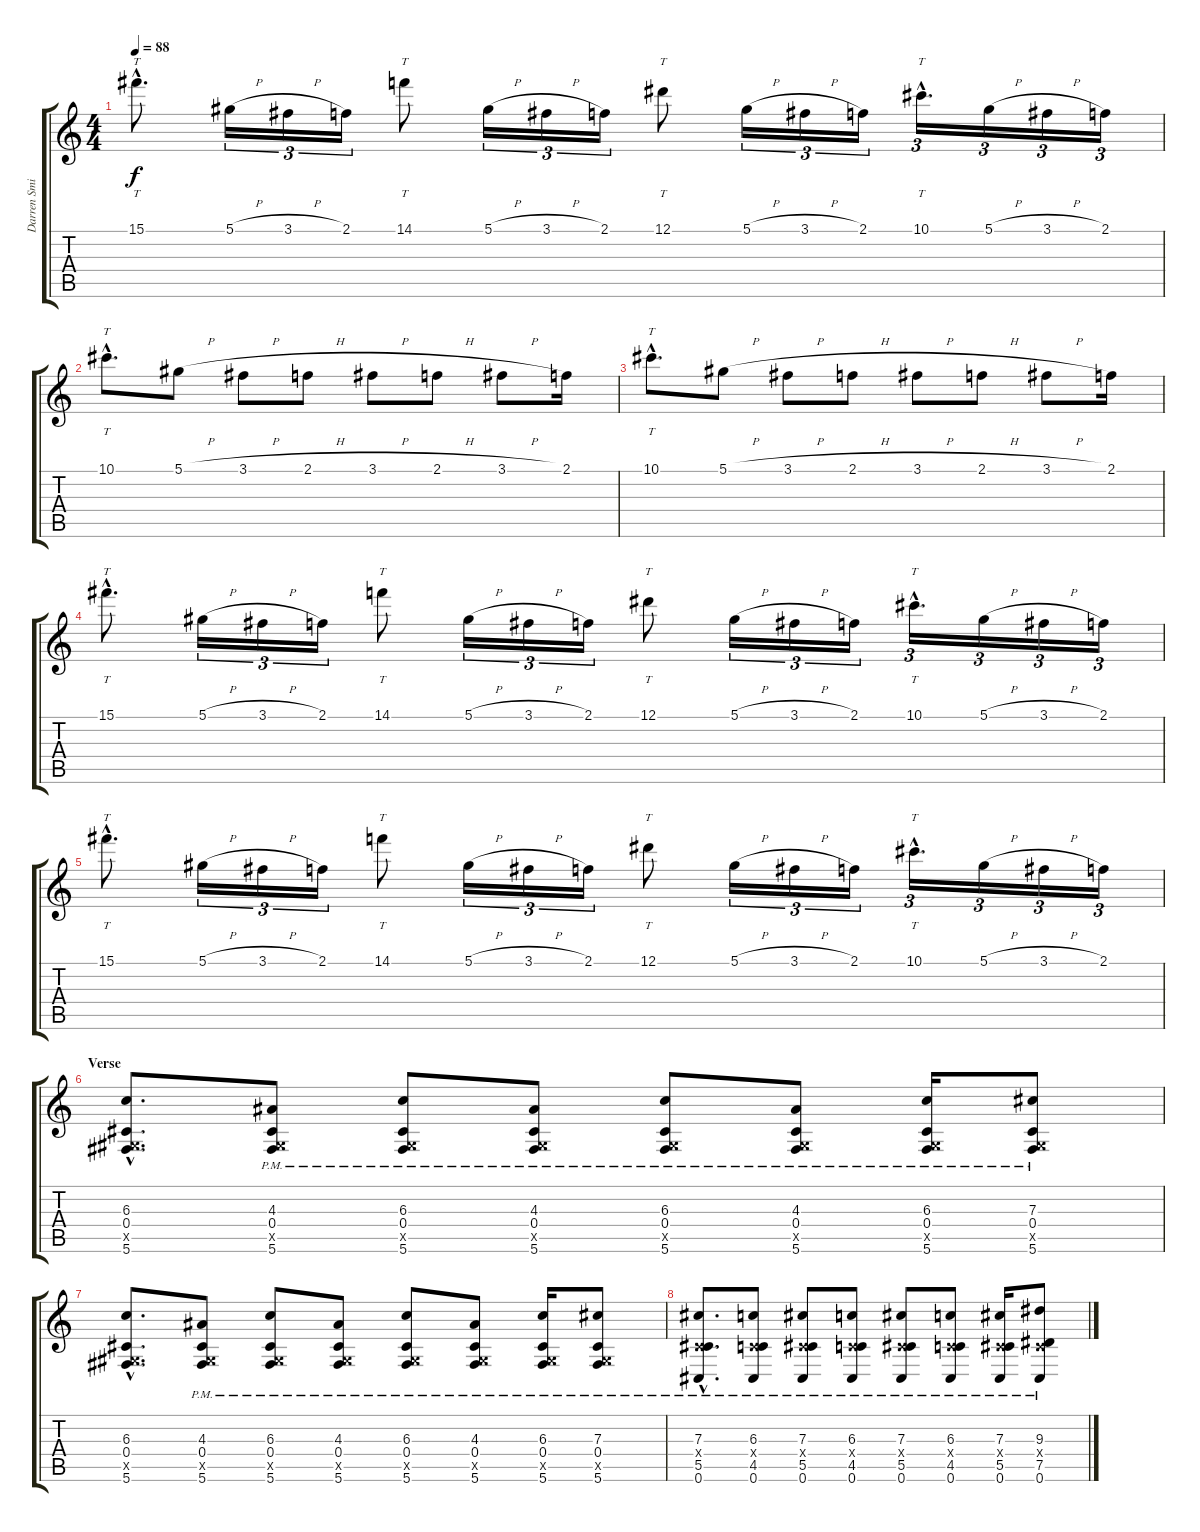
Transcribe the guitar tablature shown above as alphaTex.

\track ("Darren Smith" "Darren Smi") {instrument distortionguitar}
\staff {score tabs}
\tuning (Eb4 Bb3 Gb3 Db3 Ab2 Db2) {hide}
\ts (4 4)
\tempo 88
\clef g2
\ks c
15.1{hac}.8{tt d dy f} 5.1{h}.16{tu (3 2)} 3.1{h}.16{tu (3 2)} 2.1.16{tu (3 2)} 14.1.8{tt} 5.1{h}.16{tu (3 2)} 3.1{h}.16{tu (3 2)} 2.1.16{tu (3 2)} 12.1.8{tt} 5.1{h}.16{tu (3 2)} 3.1{h}.16{tu (3 2)} 2.1.16{tu (3 2)} 10.1{hac}.16{tt d tu (3 2)} 5.1{h}.16{tu (3 2)} 3.1{h}.16{tu (3 2)} 2.1.16{tu (3 2)} |
10.1{hac}.8{tt d} 5.1{h}.8 3.1{h}.8 2.1{h}.8 3.1{h}.8 2.1{h}.8 3.1{h}.8 2.1.16 |
10.1{hac}.8{tt d} 5.1{h}.8 3.1{h}.8 2.1{h}.8 3.1{h}.8 2.1{h}.8 3.1{h}.8 2.1.16 |
15.1{hac}.8{tt d} 5.1{h}.16{tu (3 2)} 3.1{h}.16{tu (3 2)} 2.1.16{tu (3 2)} 14.1.8{tt} 5.1{h}.16{tu (3 2)} 3.1{h}.16{tu (3 2)} 2.1.16{tu (3 2)} 12.1.8{tt} 5.1{h}.16{tu (3 2)} 3.1{h}.16{tu (3 2)} 2.1.16{tu (3 2)} 10.1{hac}.16{tt d tu (3 2)} 5.1{h}.16{tu (3 2)} 3.1{h}.16{tu (3 2)} 2.1.16{tu (3 2)} |
15.1{hac}.8{tt d} 5.1{h}.16{tu (3 2)} 3.1{h}.16{tu (3 2)} 2.1.16{tu (3 2)} 14.1.8{tt} 5.1{h}.16{tu (3 2)} 3.1{h}.16{tu (3 2)} 2.1.16{tu (3 2)} 12.1.8{tt} 5.1{h}.16{tu (3 2)} 3.1{h}.16{tu (3 2)} 2.1.16{tu (3 2)} 10.1{hac}.16{tt d tu (3 2)} 5.1{h}.16{tu (3 2)} 3.1{h}.16{tu (3 2)} 2.1.16{tu (3 2)} |
\section ("" "Verse")
(6.3{hac} 0.4{hac} 0.5{hac x} 5.6{hac}).8{d volume 13} (4.3{pm} 0.4{pm} 0.5{x} 5.6{pm}).8 (6.3{pm} 0.4{pm} 0.5{x} 5.6{pm}).8 (4.3{pm} 0.4{pm} 0.5{x} 5.6{pm}).8 (6.3{pm} 0.4{pm} 0.5{x} 5.6{pm}).8 (4.3{pm} 0.4{pm} 0.5{x} 5.6{pm}).8 (6.3{pm} 0.4{pm} 0.5{x} 5.6{pm}).16 (7.3{pm} 0.4{pm} 0.5{x} 5.6{pm}).8 |
(6.3{hac} 0.4{hac} 0.5{hac x} 5.6{hac}).8{d} (4.3{pm} 0.4{pm} 0.5{x} 5.6{pm}).8 (6.3{pm} 0.4{pm} 0.5{x} 5.6{pm}).8 (4.3{pm} 0.4{pm} 0.5{x} 5.6{pm}).8 (6.3{pm} 0.4{pm} 0.5{x} 5.6{pm}).8 (4.3{pm} 0.4{pm} 0.5{x} 5.6{pm}).8 (6.3{pm} 0.4{pm} 0.5{x} 5.6{pm}).16 (7.3{pm} 0.4{pm} 0.5{x} 5.6{pm}).8 |
(7.3{hac pm} 0.4{hac x} 5.5{hac pm} 0.6{hac pm}).8{d} (6.3{pm} 0.4{x} 4.5{pm} 0.6{pm}).8 (7.3{pm} 0.4{x} 5.5{pm} 0.6{pm}).8 (6.3{pm} 0.4{x} 4.5{pm} 0.6{pm}).8 (7.3{pm} 0.4{x} 5.5{pm} 0.6{pm}).8 (6.3{pm} 0.4{x} 4.5{pm} 0.6{pm}).8 (7.3{pm} 0.4{x} 5.5{pm} 0.6{pm}).16 (9.3{pm} 0.4{x} 7.5{pm} 0.6{pm}).8
